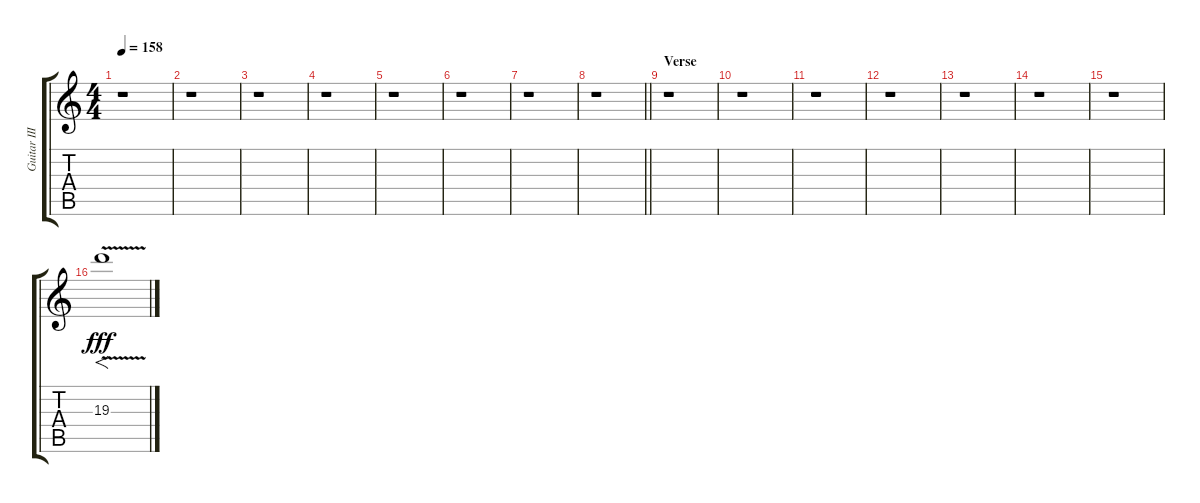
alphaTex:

\track ("Guitar III" "Guitar III") {instrument distortionguitar}
\staff {score tabs}
\tuning (E4 B3 G3 D3 A2 E2) {hide}
\ts (4 4)
\tempo 158
\clef g2
\ks c
r.1{dy f} |
r.1 |
r.1 |
r.1 |
r.1 |
r.1 |
r.1 |
\barLineRight lightlight
r.1 |
\section ("" "Verse")
r.1 |
r.1 |
r.1 |
r.1 |
r.1 |
r.1 |
r.1 |
19.3{v}.1{f dy fff}
